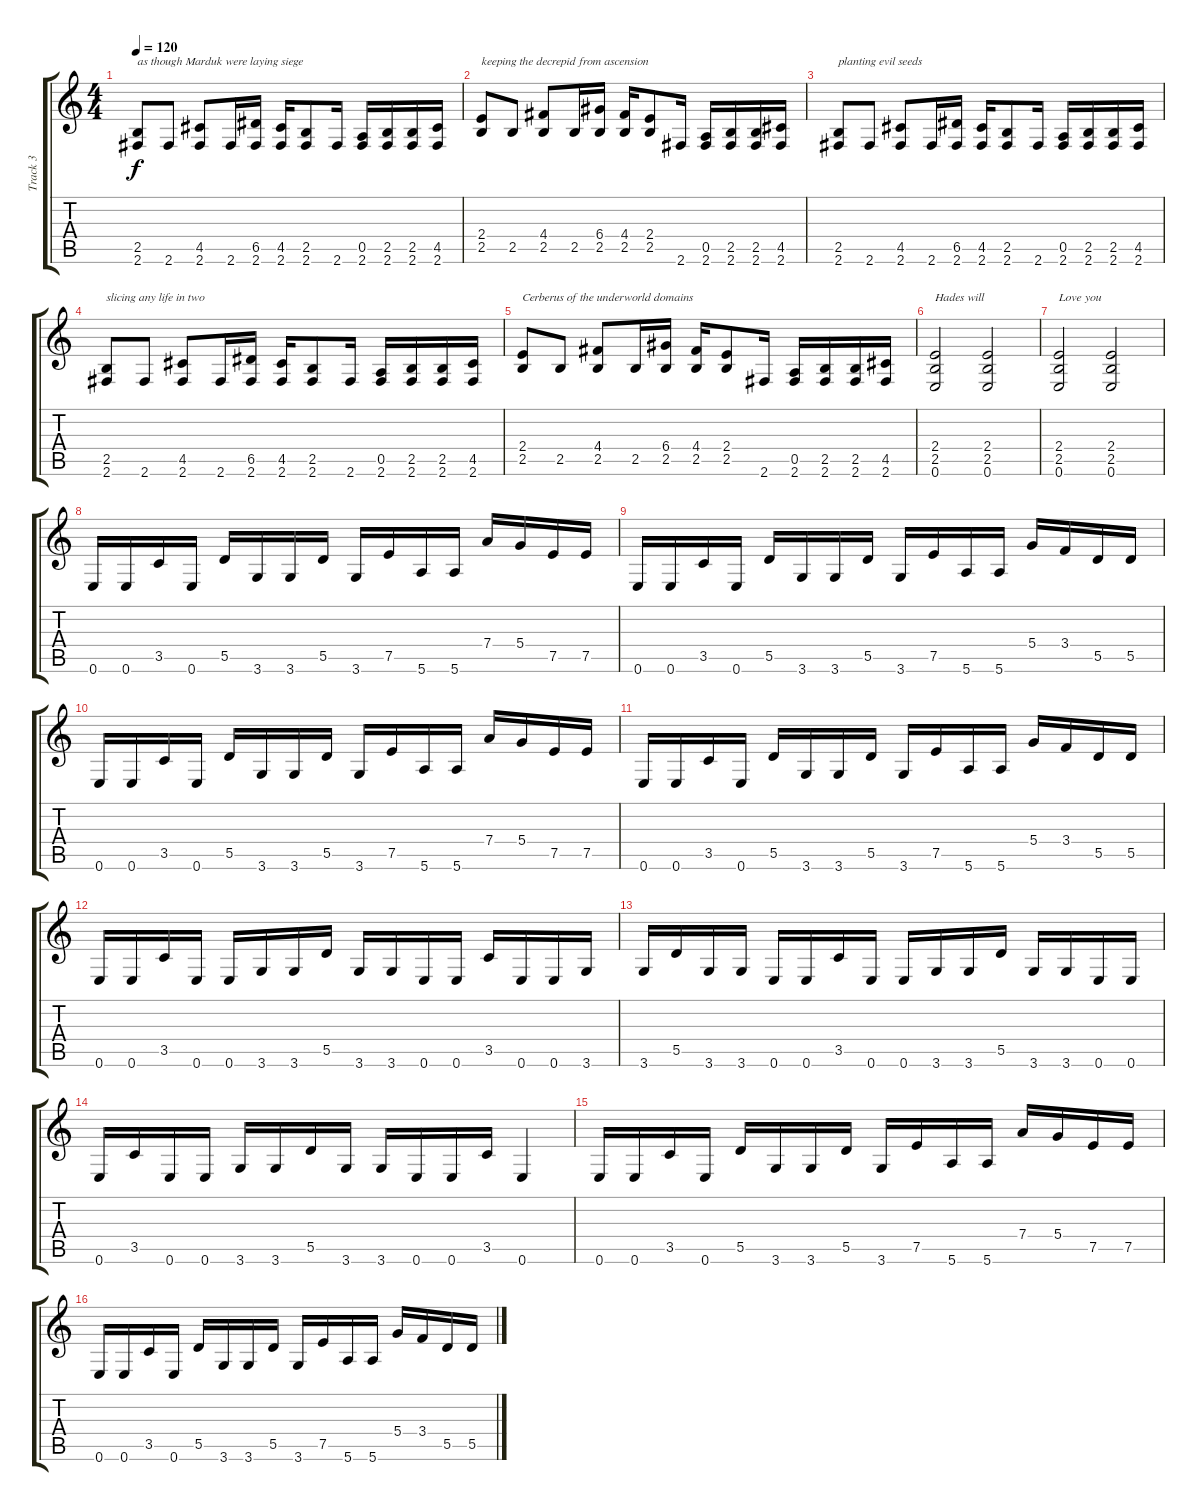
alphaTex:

\track ("Track 3" "Track 3") {instrument overdrivenguitar}
\staff {score tabs}
\tuning (E4 B3 G3 D3 A2 E2) {hide}
\ts (4 4)
\tempo 120
\clef g2
\ks c
(2.5 2.6).8{txt "as though Marduk were laying siege" dy f} 2.6.8 (4.5 2.6).8 2.6.16 (6.5 2.6).16 (4.5 2.6).16 (2.5 2.6).8 2.6.16 (0.5 2.6).16 (2.5 2.6).16 (2.5 2.6).16 (4.5 2.6).16 |
(2.4 2.5).8{txt "keeping the decrepid from ascension"} 2.5.8 (4.4 2.5).8 2.5.16 (6.4 2.5).16 (4.4 2.5).16 (2.4 2.5).8 2.6.16 (0.5 2.6).16 (2.5 2.6).16 (2.5 2.6).16 (4.5 2.6).16 |
(2.5 2.6).8{txt "planting evil seeds"} 2.6.8 (4.5 2.6).8 2.6.16 (6.5 2.6).16 (4.5 2.6).16 (2.5 2.6).8 2.6.16 (0.5 2.6).16 (2.5 2.6).16 (2.5 2.6).16 (4.5 2.6).16 |
(2.5 2.6).8{txt "slicing any life in two"} 2.6.8 (4.5 2.6).8 2.6.16 (6.5 2.6).16 (4.5 2.6).16 (2.5 2.6).8 2.6.16 (0.5 2.6).16 (2.5 2.6).16 (2.5 2.6).16 (4.5 2.6).16 |
(2.4 2.5).8{txt "Cerberus of the underworld domains"} 2.5.8 (4.4 2.5).8 2.5.16 (6.4 2.5).16 (4.4 2.5).16 (2.4 2.5).8 2.6.16 (0.5 2.6).16 (2.5 2.6).16 (2.5 2.6).16 (4.5 2.6).16 |
(2.4 2.5 0.6).2{txt "Hades will"} (2.4 2.5 0.6).2 |
(2.4 2.5 0.6).2{txt "Love you"} (2.4 2.5 0.6).2 |
0.6.16 0.6.16 3.5.16 0.6.16 5.5.16 3.6.16 3.6.16 5.5.16 3.6.16 7.5.16 5.6.16 5.6.16 7.4.16 5.4.16 7.5.16 7.5.16 |
0.6.16 0.6.16 3.5.16 0.6.16 5.5.16 3.6.16 3.6.16 5.5.16 3.6.16 7.5.16 5.6.16 5.6.16 5.4.16 3.4.16 5.5.16 5.5.16 |
0.6.16 0.6.16 3.5.16 0.6.16 5.5.16 3.6.16 3.6.16 5.5.16 3.6.16 7.5.16 5.6.16 5.6.16 7.4.16 5.4.16 7.5.16 7.5.16 |
0.6.16 0.6.16 3.5.16 0.6.16 5.5.16 3.6.16 3.6.16 5.5.16 3.6.16 7.5.16 5.6.16 5.6.16 5.4.16 3.4.16 5.5.16 5.5.16 |
0.6.16 0.6.16 3.5.16 0.6.16 0.6.16 3.6.16 3.6.16 5.5.16 3.6.16 3.6.16 0.6.16 0.6.16 3.5.16 0.6.16 0.6.16 3.6.16 |
3.6.16 5.5.16 3.6.16 3.6.16 0.6.16 0.6.16 3.5.16 0.6.16 0.6.16 3.6.16 3.6.16 5.5.16 3.6.16 3.6.16 0.6.16 0.6.16 |
0.6.16 3.5.16 0.6.16 0.6.16 3.6.16 3.6.16 5.5.16 3.6.16 3.6.16 0.6.16 0.6.16 3.5.16 0.6.4 |
0.6.16 0.6.16 3.5.16 0.6.16 5.5.16 3.6.16 3.6.16 5.5.16 3.6.16 7.5.16 5.6.16 5.6.16 7.4.16 5.4.16 7.5.16 7.5.16 |
0.6.16 0.6.16 3.5.16 0.6.16 5.5.16 3.6.16 3.6.16 5.5.16 3.6.16 7.5.16 5.6.16 5.6.16 5.4.16 3.4.16 5.5.16 5.5.16
